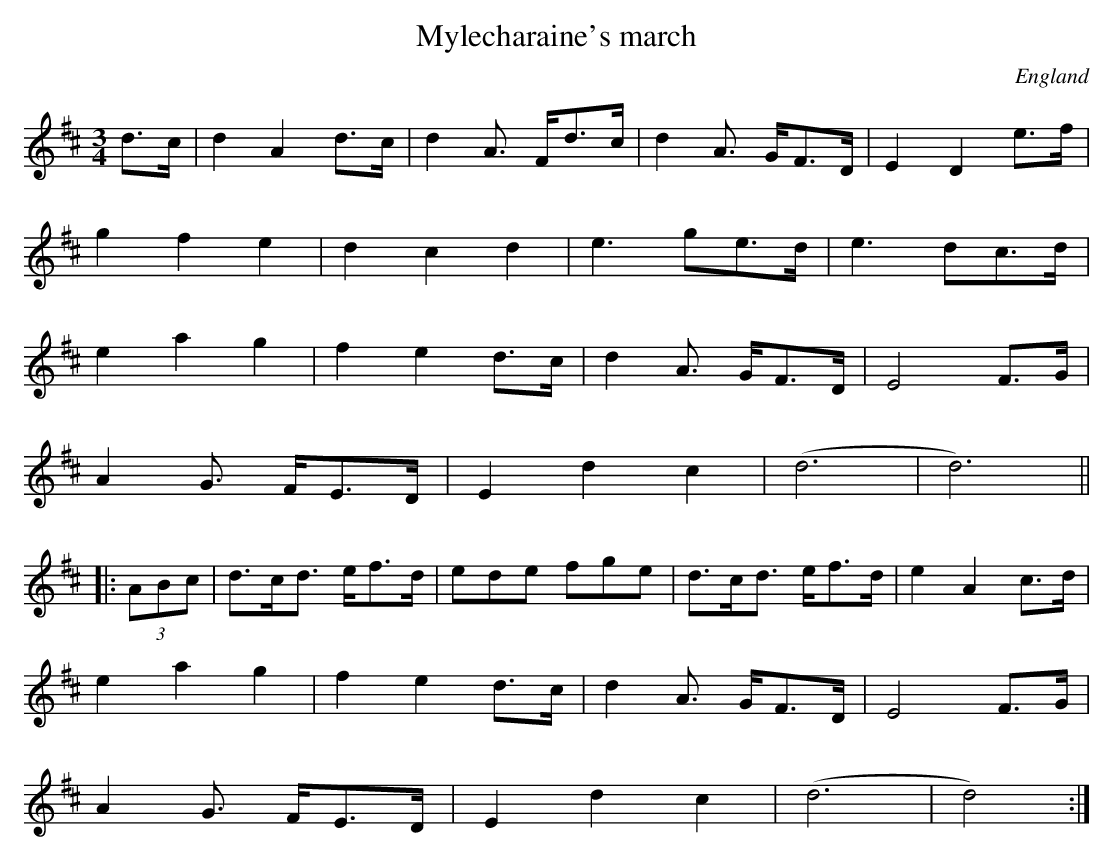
X:1
T:Mylecharaine's march
O:England
M:3/4
L:1/8
K:D
d>c|d2A2d>c|d2A >Fd>c|d2A >GF>D|E2D2e>f|!
g2f2e2|d2c2d2|e3 ge>d|e3 dc>d|!
e2a2g2|f2e2d>c|d2A >GF>D|E4F>G|!
A2G >FE>D|E2d2c2|(d6|d6 )||!
|:(3ABc|d>cd >ef>d|ede fge|d>cd >ef>d|e2A2c>d|!
e2a2g2|f2e2d>c|d2A >GF>D|E4F>G|!
A2G >FE>D|E2d2c2|(d6|d4):|!
